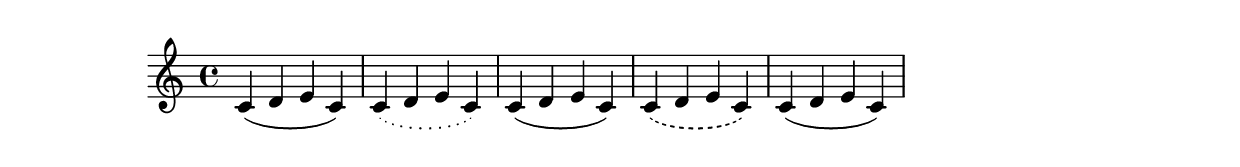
%%  Do not edit this file; it is auto-generated from LSR!
\version "2.10.12"

\header { texidoc = "
The appearance of slurs may be changed from solid to dotted or dashed.


" }

\score{
	\relative c'{
		c( d e  c) |
		\slurDotted
		c( d e  c) |
		\slurSolid
		c( d e  c) |
		\slurDashed
		c( d e  c) |
		\slurSolid
		c( d e  c) |
	}
	\layout{ raggedright=##t }
}




